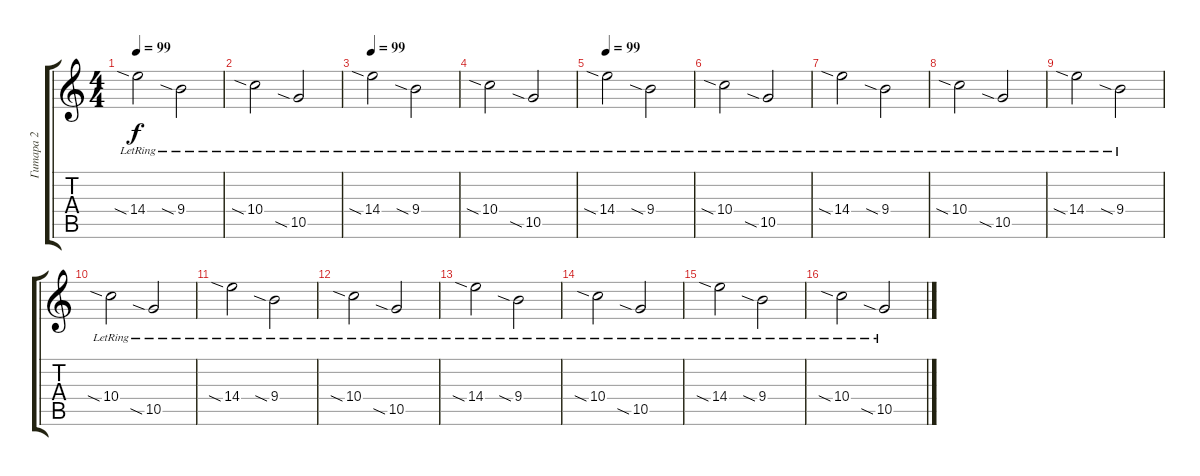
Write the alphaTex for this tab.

\track ("Гитара 2" "Гитара 2") {instrument overdrivenguitar}
\staff {score tabs}
\tuning (E4 B3 G3 D3 A2 E2) {hide}
\ts (4 4)
\tempo 99
\clef g2
\ks c
14.4{sia lr}.2{dy f} 9.4{sia lr}.2 |
10.4{sia lr}.2 10.5{sia lr}.2 |
\tempo 99
14.4{sia lr}.2 9.4{sia lr}.2 |
10.4{sia lr}.2 10.5{sia lr}.2 |
\tempo 99
14.4{sia lr}.2 9.4{sia lr}.2 |
10.4{sia lr}.2 10.5{sia lr}.2 |
14.4{sia lr}.2 9.4{sia lr}.2 |
10.4{sia lr}.2 10.5{sia lr}.2 |
14.4{sia lr}.2 9.4{sia lr}.2 |
10.4{sia lr}.2 10.5{sia lr}.2 |
14.4{sia lr}.2 9.4{sia lr}.2 |
10.4{sia lr}.2 10.5{sia lr}.2 |
14.4{sia lr}.2 9.4{sia lr}.2 |
10.4{sia lr}.2{volume 2} 10.5{sia lr}.2 |
14.4{sia lr}.2 9.4{sia lr}.2 |
10.4{sia lr}.2 10.5{sia lr}.2
